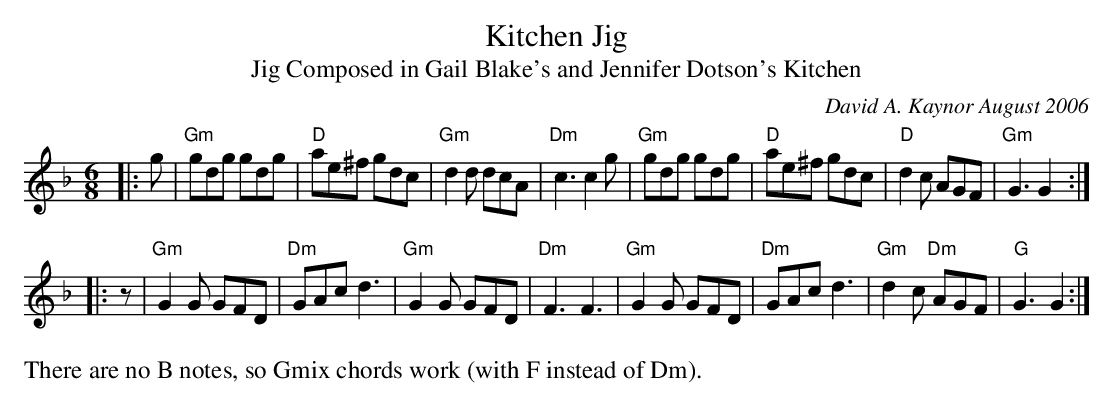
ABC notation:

X:1
T: Kitchen Jig
T: Jig Composed in Gail Blake's and Jennifer Dotson's Kitchen
C: David A. Kaynor August 2006
M: 6/8
L: 1/8
K: Gdor
|: g |\
"Gm"gdg gdg | "D"ae^f gdc | "Gm"d2d dcA | "Dm"c3 c2g |\
"Gm"gdg gdg | "D"ae^f gdc | "D"d2c AGF | "Gm"G3 G2 :|
|: z |\
"Gm"G2G GFD | "Dm"GAc d3 | "Gm"G2G GFD | "Dm"F3 F3 |\
"Gm"G2G GFD | "Dm"GAc d3 | "Gm"d2c "Dm"AGF | "G"G3 G2 :|
